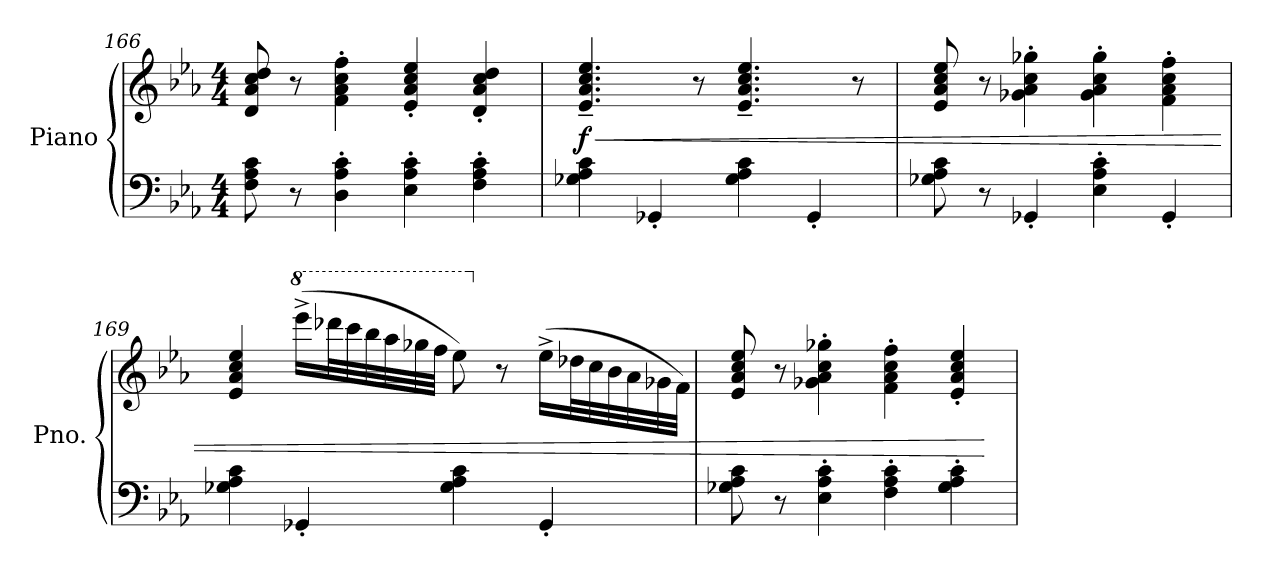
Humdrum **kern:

**kern	**kern	**dynam
*part1	*part1	*part1
*staff2	*staff1	*staff1/2
*I"Piano	*	*
*I'Pno.	*	*
!!LO:PB:g=z
*clefF4	*clefG2	*
*k[b-e-a-]	*k[b-e-a-]	*
*M4/4	*M4/4	*
=166	=166	=166
8F\ 8A-\ 8c\	8d/ 8a-/ 8cc/ 8dd/	.
8r	8r	.
4D\' 4A-\' 4c\'	4f\' 4a-\' 4cc\' 4ff\'	.
4E-\' 4A-\' 4c\'	4e-/' 4a-/' 4cc/' 4ee-/'	.
4F\' 4A-\' 4c\'	4d/' 4a-/' 4cc/' 4dd/'	.
=167	=167	=167
!	!	!LO:HP:b
!	!	!LO:DY:n=1:b
4G-X\ 4A-\ 4c\	4.e-/~ 4.a-/~ 4.cc/~ 4.ee-/~	< f
4GG-X'/	.	.
.	8r	.
4G-\ 4A-\ 4c\	4.e-/~ 4.a-/~ 4.cc/~ 4.ee-/~	.
4GG-'/	.	.
.	8r	.
=168	=168	=168
8G-X\ 8A-\ 8c\	8e-/ 8a-/ 8cc/ 8ee-/	.
8r	8r	.
4GG-X'/	4g-X\' 4a-\' 4cc\' 4gg-X\'	.
4E-\' 4A-\' 4c\'	4g-\' 4a-\' 4cc\' 4gg-\'	.
4GG-'/	4f\' 4a-\' 4cc\' 4ff\'	.
=169	=169	=169
4G-X\ 4A-\ 4c\	4e-/ 4a-/ 4cc/ 4ee-/	.
*	*8va	*
4GG-X'/	(16eeee-^\LL	.
.	32dddd-X\L	.
.	32cccc\	.
.	32bbb-\	.
.	32aaa-\	.
.	32ggg-X\	.
.	32fff\JJJ	.
4G-\ 4A-\ 4c\	8eee-\)	.
*	*X8va	*
.	8r	.
4GG-'/	(16ee-^\LL	.
.	32dd-X\L	.
.	32cc\	.
.	32b-\	.
.	32a-\	.
.	32g-X\	.
.	32f\JJJ)	.
!!LO:LB:g=z
=170	=170	=170
8G-X\ 8A-\ 8c\	8e-/ 8a-/ 8cc/ 8ee-/	.
8r	8r	.
4E-\' 4A-\' 4c\'	4g-X\' 4a-\' 4cc\' 4gg-X\'	.
4F\' 4A-\' 4c\'	4f\' 4a-\' 4cc\' 4ff\'	.
4G-\' 4A-\' 4c\'	4e-/' 4a-/' 4cc/' 4ee-/'	.
.	.	[
=	=	=
*-	*-	*-
